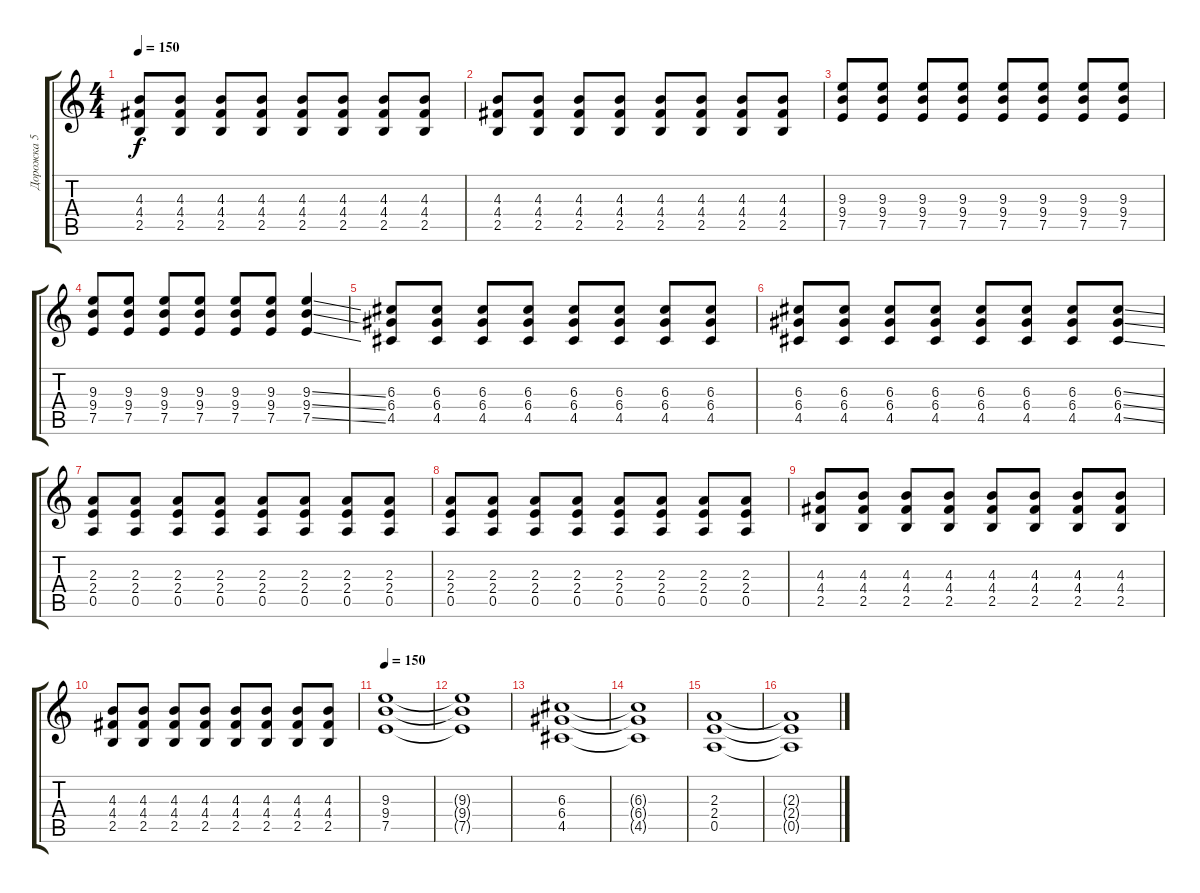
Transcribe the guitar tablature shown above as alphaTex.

\track ("Дорожка 5" "Дорожка 5") {instrument distortionguitar}
\staff {score tabs}
\tuning (E4 B3 G3 D3 A2 E2) {hide}
\ts (4 4)
\tempo 150
\clef g2
\ks c
(4.3 4.4 2.5).8{dy f} (4.3 4.4 2.5).8 (4.3 4.4 2.5).8 (4.3 4.4 2.5).8 (4.3 4.4 2.5).8 (4.3 4.4 2.5).8 (4.3 4.4 2.5).8 (4.3 4.4 2.5).8 |
(4.3 4.4 2.5).8 (4.3 4.4 2.5).8 (4.3 4.4 2.5).8 (4.3 4.4 2.5).8 (4.3 4.4 2.5).8 (4.3 4.4 2.5).8 (4.3 4.4 2.5).8 (4.3 4.4 2.5).8 |
(9.3 9.4 7.5).8 (9.3 9.4 7.5).8 (9.3 9.4 7.5).8 (9.3 9.4 7.5).8 (9.3 9.4 7.5).8 (9.3 9.4 7.5).8 (9.3 9.4 7.5).8 (9.3 9.4 7.5).8 |
(9.3 9.4 7.5).8 (9.3 9.4 7.5).8 (9.3 9.4 7.5).8 (9.3 9.4 7.5).8 (9.3 9.4 7.5).8 (9.3 9.4 7.5).8 (9.3{ss} 9.4{ss} 7.5{ss}).4 |
(6.3 6.4 4.5).8 (6.3 6.4 4.5).8 (6.3 6.4 4.5).8 (6.3 6.4 4.5).8 (6.3 6.4 4.5).8 (6.3 6.4 4.5).8 (6.3 6.4 4.5).8 (6.3 6.4 4.5).8 |
(6.3 6.4 4.5).8 (6.3 6.4 4.5).8 (6.3 6.4 4.5).8 (6.3 6.4 4.5).8 (6.3 6.4 4.5).8 (6.3 6.4 4.5).8 (6.3 6.4 4.5).8 (6.3{ss} 6.4{ss} 4.5{ss}).8 |
(2.3 2.4 0.5).8 (2.3 2.4 0.5).8 (2.3 2.4 0.5).8 (2.3 2.4 0.5).8 (2.3 2.4 0.5).8 (2.3 2.4 0.5).8 (2.3 2.4 0.5).8 (2.3 2.4 0.5).8 |
(2.3 2.4 0.5).8 (2.3 2.4 0.5).8 (2.3 2.4 0.5).8 (2.3 2.4 0.5).8 (2.3 2.4 0.5).8 (2.3 2.4 0.5).8 (2.3 2.4 0.5).8 (2.3 2.4 0.5).8 |
(4.3 4.4 2.5).8 (4.3 4.4 2.5).8 (4.3 4.4 2.5).8 (4.3 4.4 2.5).8 (4.3 4.4 2.5).8 (4.3 4.4 2.5).8 (4.3 4.4 2.5).8 (4.3 4.4 2.5).8 |
(4.3 4.4 2.5).8 (4.3 4.4 2.5).8 (4.3 4.4 2.5).8 (4.3 4.4 2.5).8 (4.3 4.4 2.5).8 (4.3 4.4 2.5).8 (4.3 4.4 2.5).8 (4.3 4.4 2.5).8 |
\tempo 150
(9.3 9.4 7.5).1 |
(9.3{t} 9.4{t} 7.5{t}).1 |
(6.3 6.4 4.5).1 |
(6.3{t} 6.4{t} 4.5{t}).1 |
(2.3 2.4 0.5).1 |
(2.3{t} 2.4{t} 0.5{t}).1
